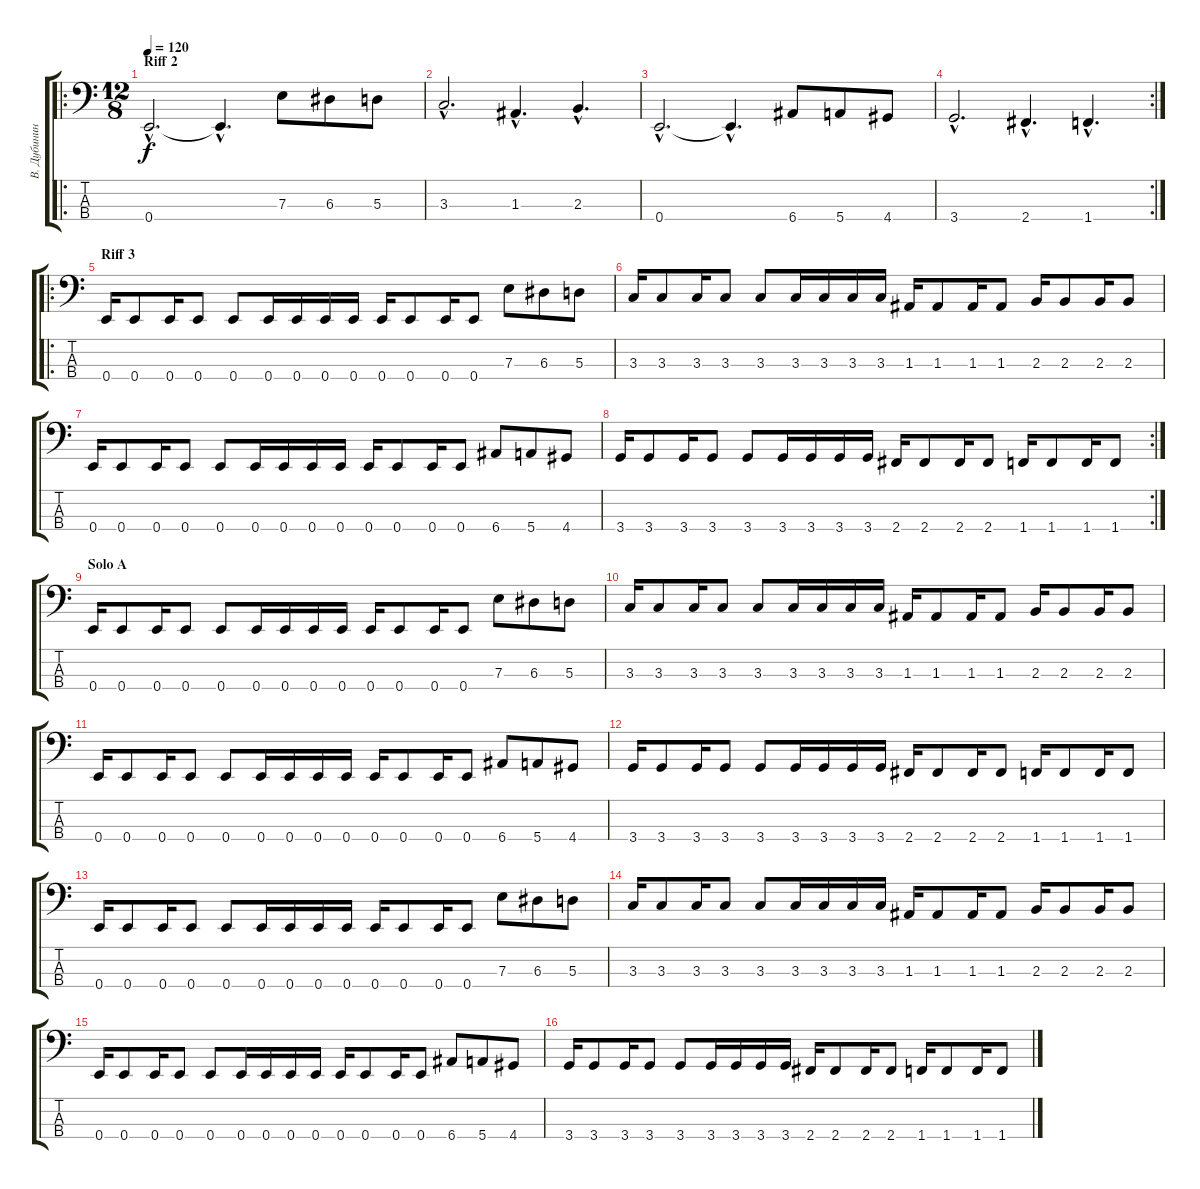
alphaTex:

\track ("В. Дубинин" "В. Дубинин") {instrument acousticbass}
\staff {score tabs}
\tuning (G2 D2 A1 E1) {hide}
\ro
\ts (12 8)
\section ("" "Riff 2")
\tempo 120
\clef f4
\ks c
0.4{hac}.2{d dy f} 0.4{hac t}.4{d} 7.3.8 6.3.8 5.3.8 |
3.3{hac}.2{d} 1.3{hac}.4{d} 2.3{hac}.4{d} |
0.4{hac}.2{d} 0.4{hac t}.4{d} 6.4.8 5.4.8 4.4.8 |
\rc 2
3.4{hac}.2{d} 2.4{hac}.4{d} 1.4{hac}.4{d} |
\ro
\section ("" "Riff 3")
0.4.16 0.4.8 0.4.16 0.4.8 0.4.8 0.4.16 0.4.16 0.4.16 0.4.16 0.4.16 0.4.8 0.4.16 0.4.8 7.3.8 6.3.8 5.3.8 |
3.3.16 3.3.8 3.3.16 3.3.8 3.3.8 3.3.16 3.3.16 3.3.16 3.3.16 1.3.16 1.3.8 1.3.16 1.3.8 2.3.16 2.3.8 2.3.16 2.3.8 |
0.4.16 0.4.8 0.4.16 0.4.8 0.4.8 0.4.16 0.4.16 0.4.16 0.4.16 0.4.16 0.4.8 0.4.16 0.4.8 6.4.8 5.4.8 4.4.8 |
\rc 2
3.4.16 3.4.8 3.4.16 3.4.8 3.4.8 3.4.16 3.4.16 3.4.16 3.4.16 2.4.16 2.4.8 2.4.16 2.4.8 1.4.16 1.4.8 1.4.16 1.4.8 |
\section ("" "Solo A")
0.4.16 0.4.8 0.4.16 0.4.8 0.4.8 0.4.16 0.4.16 0.4.16 0.4.16 0.4.16 0.4.8 0.4.16 0.4.8 7.3.8 6.3.8 5.3.8 |
3.3.16 3.3.8 3.3.16 3.3.8 3.3.8 3.3.16 3.3.16 3.3.16 3.3.16 1.3.16 1.3.8 1.3.16 1.3.8 2.3.16 2.3.8 2.3.16 2.3.8 |
0.4.16 0.4.8 0.4.16 0.4.8 0.4.8 0.4.16 0.4.16 0.4.16 0.4.16 0.4.16 0.4.8 0.4.16 0.4.8 6.4.8 5.4.8 4.4.8 |
3.4.16 3.4.8 3.4.16 3.4.8 3.4.8 3.4.16 3.4.16 3.4.16 3.4.16 2.4.16 2.4.8 2.4.16 2.4.8 1.4.16 1.4.8 1.4.16 1.4.8 |
0.4.16 0.4.8 0.4.16 0.4.8 0.4.8 0.4.16 0.4.16 0.4.16 0.4.16 0.4.16 0.4.8 0.4.16 0.4.8 7.3.8 6.3.8 5.3.8 |
3.3.16 3.3.8 3.3.16 3.3.8 3.3.8 3.3.16 3.3.16 3.3.16 3.3.16 1.3.16 1.3.8 1.3.16 1.3.8 2.3.16 2.3.8 2.3.16 2.3.8 |
0.4.16 0.4.8 0.4.16 0.4.8 0.4.8 0.4.16 0.4.16 0.4.16 0.4.16 0.4.16 0.4.8 0.4.16 0.4.8 6.4.8 5.4.8 4.4.8 |
3.4.16 3.4.8 3.4.16 3.4.8 3.4.8 3.4.16 3.4.16 3.4.16 3.4.16 2.4.16 2.4.8 2.4.16 2.4.8 1.4.16 1.4.8 1.4.16 1.4.8
